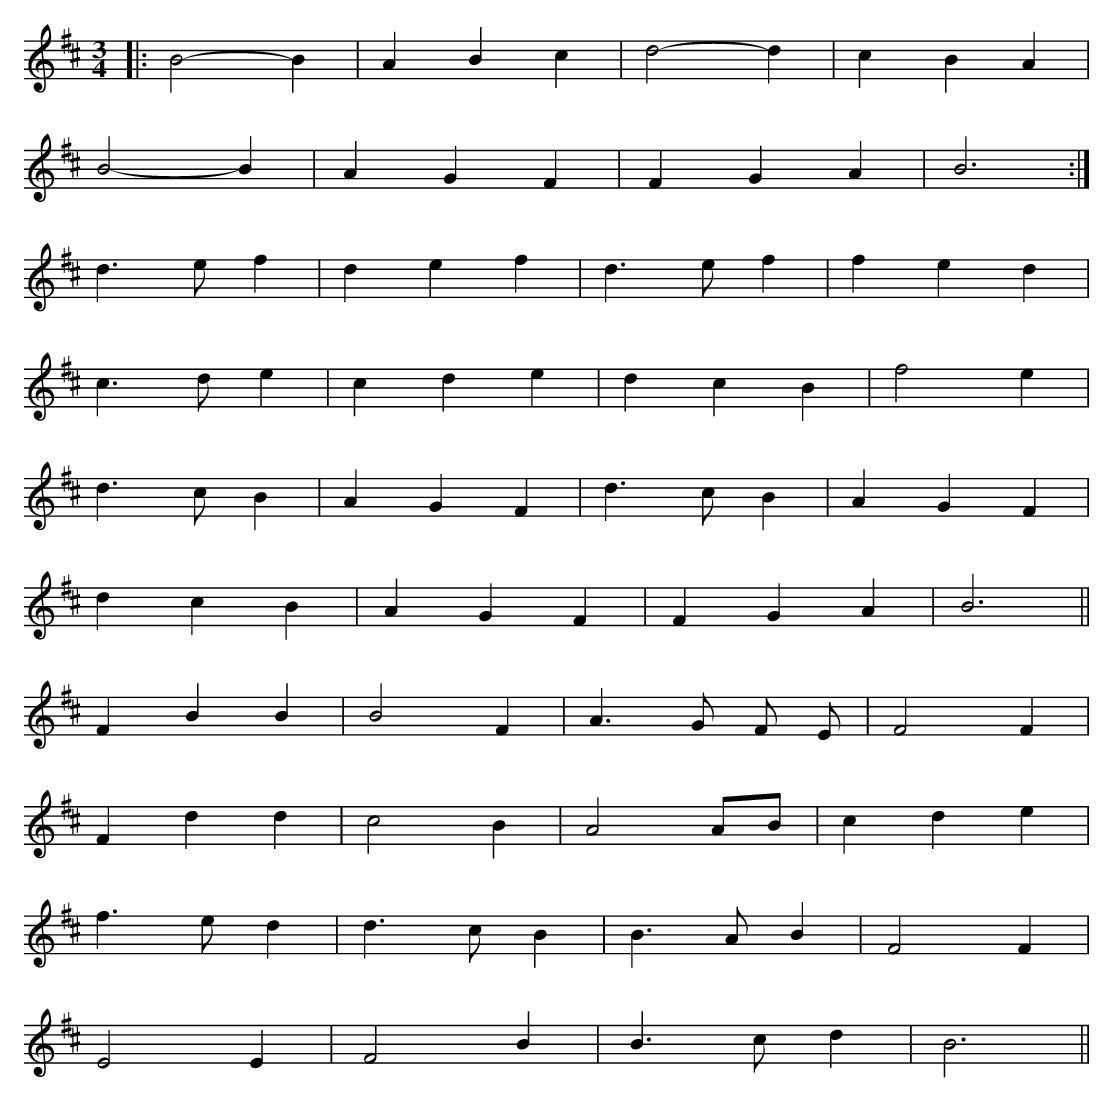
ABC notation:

X:1
M:3/4
K:Bmin
|:B4- B2|A2 B2 c2|d4- d2|c2 B2 A2|
B4- B2|A2 G2 F2|F2 G2 A2|B6:|
d3 e f2|d2 e2 f2|d3 e f2|f2 e2 d2|
c3 d e2|c2 d2 e2|d2 c2 B2|f4 e2|
d3 c B2|A2 G2 F2|d3 c B2|A2 G2 F2|
d2 c2 B2|A2 G2 F2|F2 G2 A2|B6||
F2 B2 B2|B4 F2|A3 G F E|F4 F2|
F2 d2 d2|c4 B2|A4 AB|c2 d2 e2|
f3 e d2|d3 c B2|B3 A B2|F4 F2|
E4 E2|F4 B2|B3 c d2|B6||
